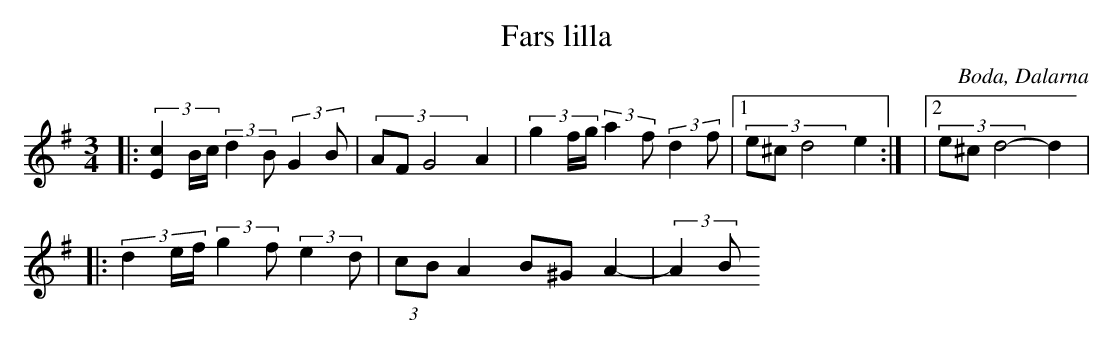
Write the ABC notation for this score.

X:1
T:Fars lilla
O:Boda, Dalarna
M:3/4
L:1/16
K:G
|: (3[cE]4Bc (3:2:2 d4B2 (3:2:2 G4B2 | (3A2F2G8 A4 |(3g4fg (3:2:2 a4f2 (3:2:2 d4f2 |1 (3e2^c2d8 e4 :| |2 (3e2^c2d8- d4 |
|: (3d4ef (3:2:2 g4f2 (3:2:2 e4d2 | (3:2:2 c2B2A4B2^G2 A4- | (3:2:2 A4B2
